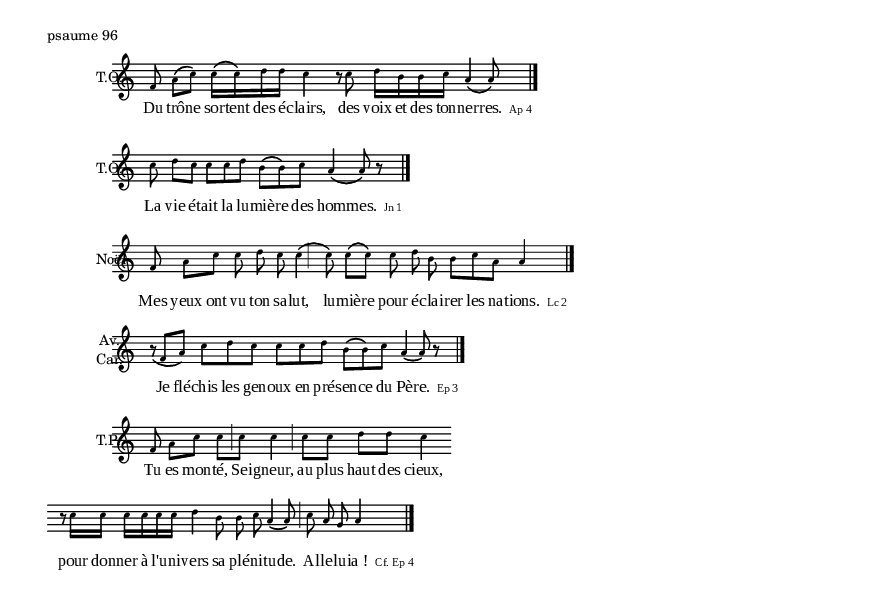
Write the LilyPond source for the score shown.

\version "2.12.0"
 \include "definitions.ly"
 \markup {psaume  96}


\relative a' { 
	\new Staff {
		\cadenzaOn
		\set Staff.instrumentName = \markup{ \center-column { T.O. } }
	 f8
		a[\( c\)]
		c16[\( c\) d d]
		c4 \pespace 
		\espace
		r8 c
		d16[ b b c]
		\times 2/3 { a4\( a8\) }
		\endBar
	}
	\addlyrics {
		Du trô -- ne sor -- tent des é -- clairs, des voix et des ton -- ner -- res.
		\markup { \citation #"Ap 4" } 
	}
}
\relative a' { 
	\new Staff {
		\cadenzaOn
		\set Staff.instrumentName = \markup{ \center-column { T.O. } }
		c8
		d8[ c]
		\times 2/3 { c8[ c d] }
		\times 2/3 { b8[\( b\) c] }
		a4\( a8\) r8
		
		\endBar
	}
	\addlyrics {
		La vie ét -- ait la lu -- miè -- re des hom -- mes.
		\markup { \citation #"Jn 1" } 
	}
}

\relative a' { 
	\new Staff {
		\cadenzaOn
		\set Staff.instrumentName = \markup{ \center-column { Noël } }
		f8
		a[ c]
		\times 2/3 { c d c }
		\times 2/3 { c4\( \cesure  \pespace c8\) }
		c[\( c\)]
		\times 2/3 { c d b }
		\times 2/3 { b[ c a] }
		a4
		\endBar
	}
	\addlyrics {
		Mes yeux ont vu ton sa -- lut, lu -- miè -- re pour é -- clai -- rer les na -- tions.
		\markup { \citation #"Lc 2" } 
	}
}


\relative a' { 
	\new Staff {
		\cadenzaOn
		\set Staff.instrumentName = \markup{ \center-column { Av. Car. } }
		\times 2/3 { r8_\( f[ a]\) }
		\times 2/3 { c8[ d c] }
		\times 2/3 { c8[ c d] }
		\times 2/3 { b8[\( b\) c] }
		a4\( a8\) r8		
		\endBar
	}
	\addlyrics {
		Je flé -- chis les gen -- oux en pré -- sen -- ce du Pè -- re.
		\markup { \citation #"Ep 3" } 
	}
}
\relative a' { 
	\new Staff {
		\cadenzaOn
		\set Staff.instrumentName = \markup{ \center-column { T.P. } }
		 f8
		a[ c]
		c[ \cesure c]
		c4
		\cesure
		c8[ c]
		d[ d]
		c4
		\espace \indentLine
		r8 c16[ c]
		c[ c c c]
		d4
		\times 2/3 { b8 b c }
		a4\( a8\) \cesure
		\times 2/3 { c8 a g}
		 a4
		\endBar
	}
	\addlyrics {
		Tu es mon -- té, Sei -- gneur, au plus haut des cieux, pour don -- ner à l'u -- ni -- vers sa plé -- ni -- tu -- de. " Al" -- le -- lu -- "ia !" 
		\markup { \citation #"Cf. Ep 4" } 
	}
}
